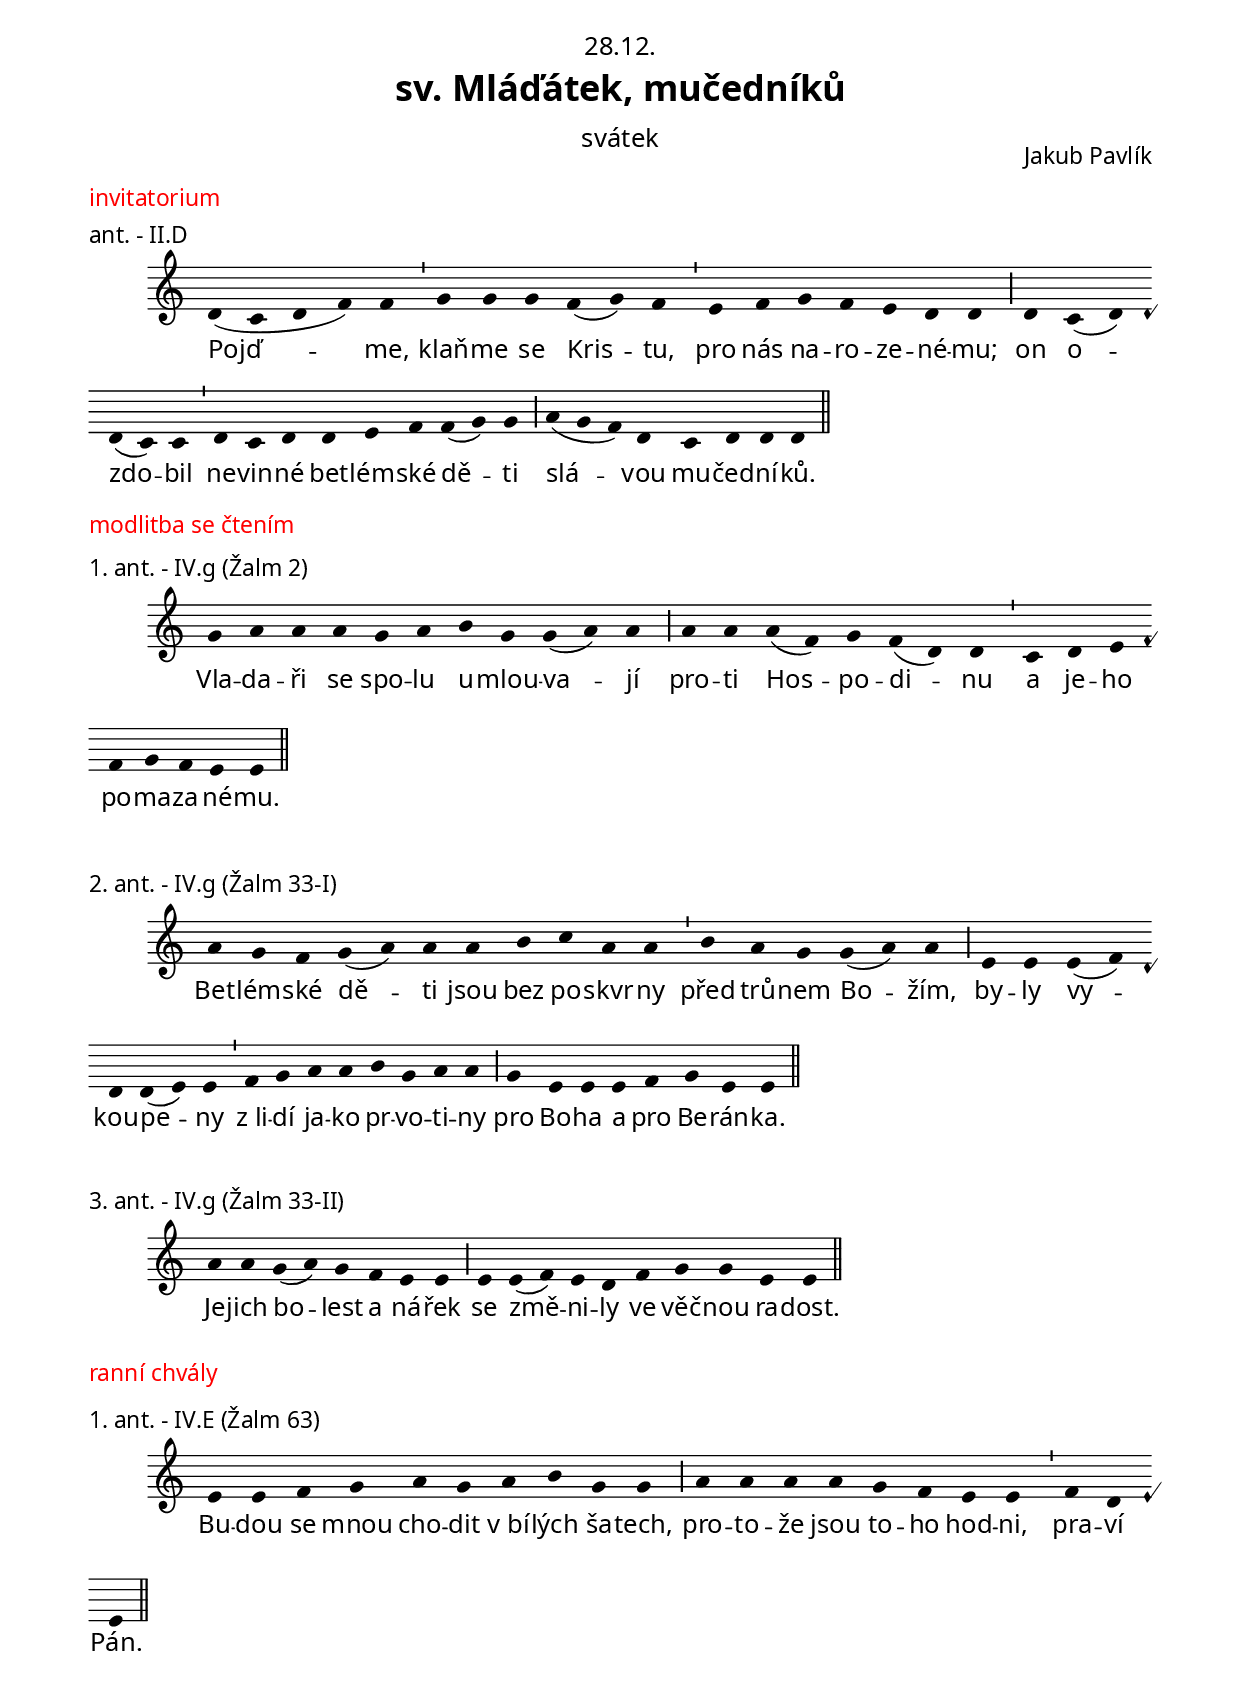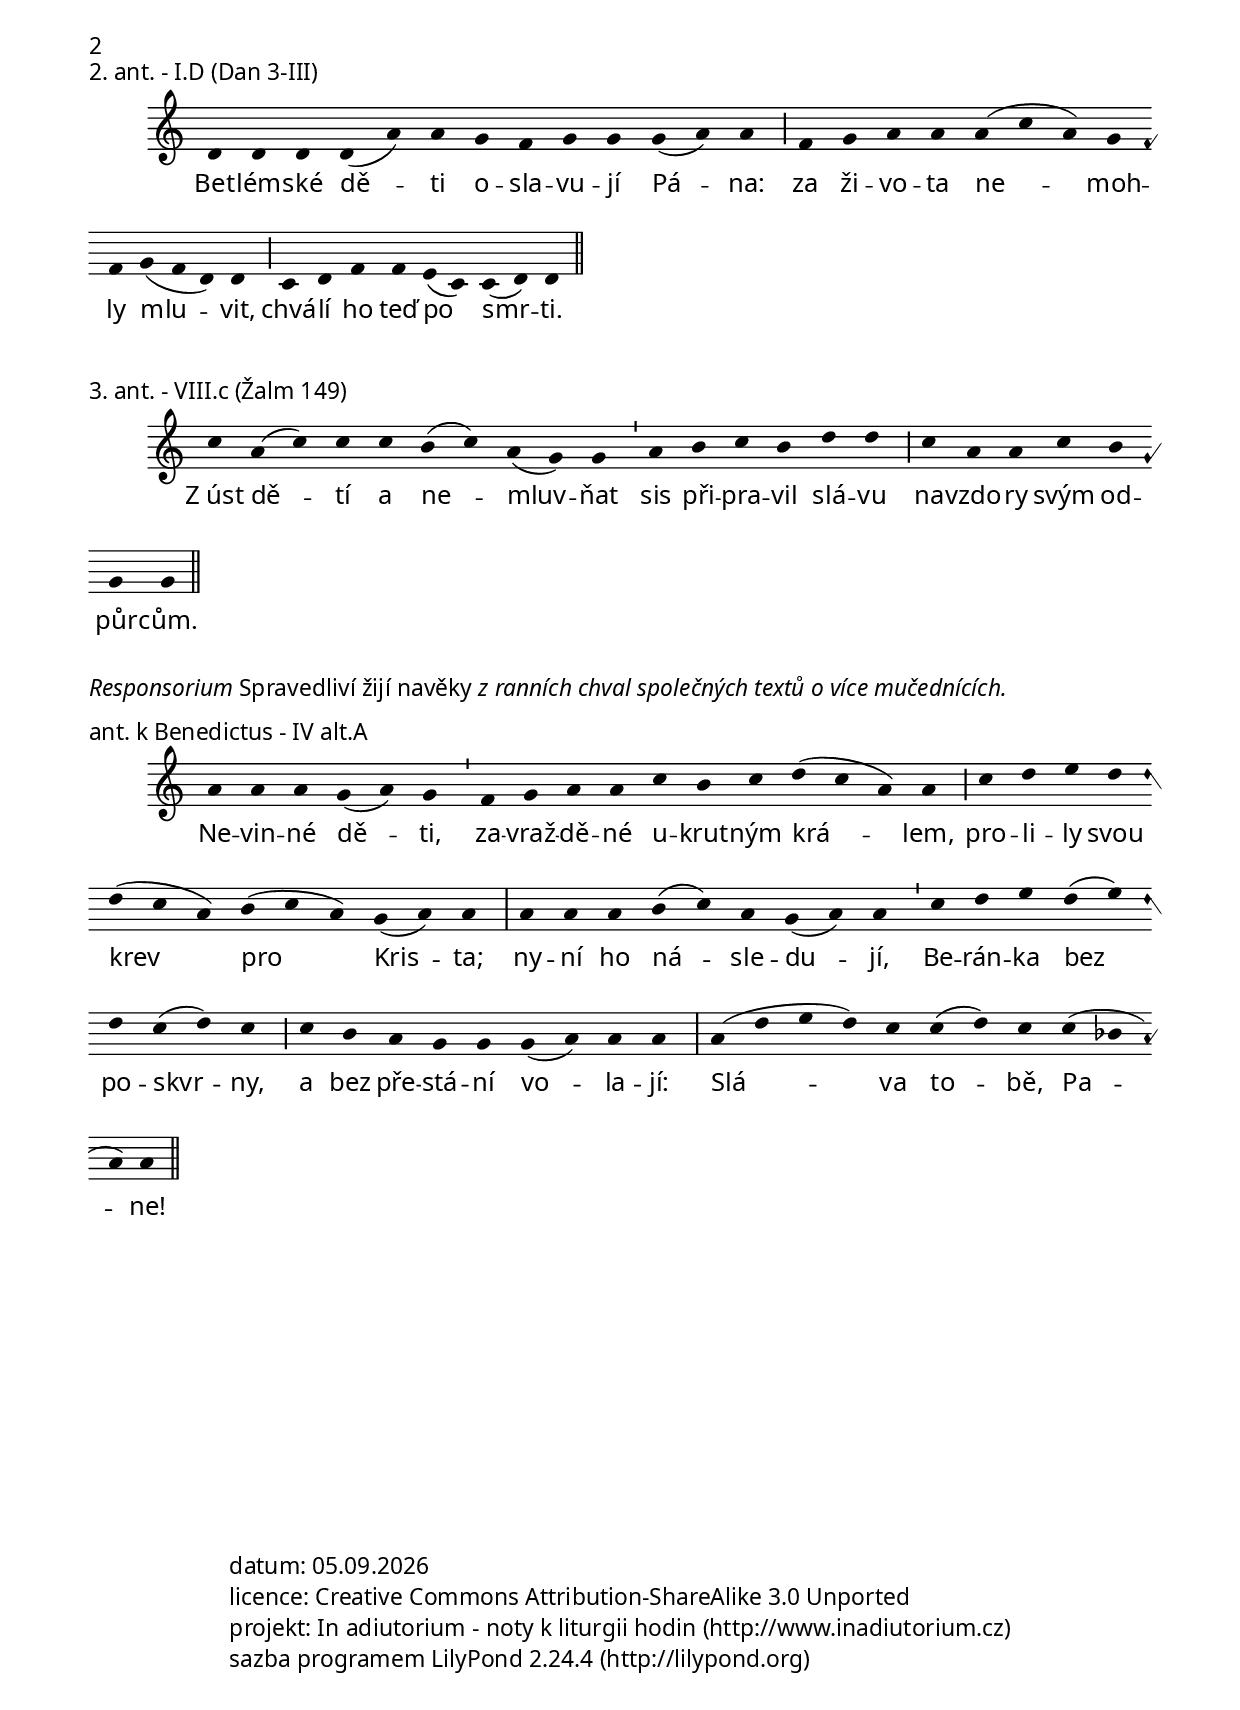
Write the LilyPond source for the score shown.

\version "2.16.0"

\include "../spolecne.ly"

\header {
  title = \markup\titleSvatek
            "sv. Mláďátek, mučedníků"
            "svátek"
            28.12.
  composer = "Jakub Pavlík"
}

\markup {\nadpisHodinka {"invitatorium"}}

\score {
  \relative c' {
    \choralniRezim
    d4( c d f) f \barMin g g g f( g) f \barMin e f g f e d d \barMaior
    d c( d) d( c) c \barMin d c d d e f f( g) g \barMaior
    a( g f) d c d d d \barFinalis
  }
  \addlyrics {
    Pojď -- me, klaň -- me se Kris -- tu, pro nás na -- ro -- ze -- né -- mu;
    on o -- zdo -- bil ne -- vin -- né bet -- lém -- ské dě -- ti
    slá -- vou mu -- čed -- ní -- ků.
  }
  \header {
    quid = "ant."
    modus = "II"
    differentia = "D"
    psalmus = ""
    id = "invit"
    piece = \markup {\sestavTitulekBezZalmu}
  }
}

\markup {\nadpisHodinka {"modlitba se čtením"}}

\score {
  \relative c'' {
    \choralniRezim
    g a a a g a b g g( a) a \barMaior
    a a a( f) g f( d) d \barMin
    c d e f g f e e \barFinalis
  }
  \addlyrics {
    Vla -- da -- ři se spo -- lu u -- mlou -- va -- jí
    pro -- ti Hos -- po -- di -- nu
    a je -- ho po -- ma -- za -- né -- mu.
  }
  \header {
    quid = "1. ant."
    modus = "IV"
    differentia = "g"
    psalmus = "Žalm 2"
    fial = "pust_triduum.ly#pa-mc-ant1?cast"
    id = "mc-a1"
    piece = \markup {\sestavTitulek}
  }
}

\score {
  \relative c'' {
    \choralniRezim
    a4 g f g( a) a a b c a a \barMin
    b a g g( a) a \barMaior
    e e e( f) d d( e) e \barMin
    f g a a b g a a \barMaior
    g e e e f g e e \barFinalis
  }
  \addlyrics {
    Bet -- lém -- ské dě -- ti jsou bez po -- skvr -- ny
    před trů -- nem Bo -- žím,
    by -- ly vy -- kou -- pe -- ny
    z_li -- dí ja -- ko pr -- vo -- ti -- ny
    pro Bo -- ha a pro Be -- rán -- ka.
  }
  \header {
    quid = "2. ant."
    modus = "IV"
    differentia = "g"
    psalmus = "Žalm 33-I"
    id = "mc-a2"
    piece = \markup {\sestavTitulek}
  }
}

\score {
  \relative c'' {
    \choralniRezim
    a4 a g( a) g f e e \barMaior
    e e( f) e d f g g e e \barFinalis
  }
  \addlyrics {
    Je -- jich bo -- lest a ná -- řek
    se změ -- ni -- ly ve věč -- nou ra -- dost.
  }
  \header {
    quid = "3. ant."
    modus = "IV"
    differentia = "g"
    psalmus = "Žalm 33-II"
    id = "mc-a3"
    piece = \markup {\sestavTitulek}
  }
}

\markup {\nadpisHodinka {"ranní chvály"}}

\score {
  \relative c' {
    \choralniRezim
    e4 e f g a g a b g g \barMaior
    a a a a g f e e \barMin f d e \barFinalis
  }
  \addlyrics {
    Bu -- dou se mnou cho -- dit v_bí -- lých ša -- tech,
    pro -- to -- že jsou to -- ho hod -- ni, pra -- ví Pán.
  }
  \header {
    quid = "1. ant."
    modus = "IV"
    differentia = "E"
    psalmus = "Žalm 63"
    id = "rch-a1"
    piece = \markup {\sestavTitulek}
  }
}

\score {
  \relative c' {
    \choralniRezim
    d4 d d d( a') a g f g g g( a) a \barMaior
    f g a a a( c a) g f g( f d) d \barMaior
    c d f f e( c) c( d) d \barFinalis
  }
  \addlyrics {
    Bet -- lém -- ské dě -- ti o -- sla -- vu -- jí Pá -- na:
    za ži -- vo -- ta ne -- moh -- ly mlu -- vit,
    chvá -- lí ho teď po smr -- ti.
  }
  \header {
    quid = "2. ant."
    modus = "I"
    differentia = "D"
    psalmus = "Dan 3-III"
    id = "rch-a2"
    piece = \markup {\sestavTitulek}
  }
}

\score {
  \relative c'' {
    \choralniRezim
    c4 a( c) c4 c4 b( c) a( g) g \barMin
    a b c b d d \barMaior
    c a a c b g g \barFinalis
  }
  \addlyrics {
    Z_úst dě -- tí a ne -- mluv -- ňat
    sis při -- pra -- vil slá -- vu
    na -- vzdo -- ry svým od -- půr -- cům.
  }
  \header {
    quid = "3. ant."
    modus = "VIII"
    differentia = "c"
    psalmus = "Žalm 149"
    id = "rch-a3"
    fons = "zacatek ze zaltare, so 4.t., rch, 3.a."
    fial = "fial://antifony/tyden4_7sobota.ly#rch-ant3?zacatek"
    piece = \markup {\sestavTitulek}
  }
}

\markup\italic{
  Responsorium \upright{Spravedliví žijí navěky}
  z ranních chval společných textů o více mučednících.
}

\score {
  \relative c'' {
    \choralniRezim
    a4 a a g( a) g \barMin
    f g a a c b c d( c a) a \barMaior
    c d e d d( c a) b( c a) g( a) a \barMax

    a a a b( c) a g( a) a \barMin
    c d e d( e) d c( d) c \barMaior
    c b a g g g( a) a a \barMax

    a( d e d) c c( d) c c( bes a) a \barFinalis
  }
  \addlyrics {
    Ne -- vin -- né dě -- ti,
    za -- vraž -- dě -- né u -- krut -- ným krá -- lem,
    pro -- li -- ly svou krev pro Kris -- ta;

    ny -- ní ho ná -- sle -- du -- jí,
    Be -- rán -- ka bez po -- skvr -- ny,
    a bez pře -- stá -- ní vo -- la -- jí:

    Slá -- va to -- bě, Pa -- ne!
  }
  \header {
    quid = "ant. k Benedictus"
    modus = "IV alt"
    differentia = "A"
    psalmus = ""
    id = "rch-aben"
    piece = \markup {\sestavTitulekBezZalmu}
  }
}